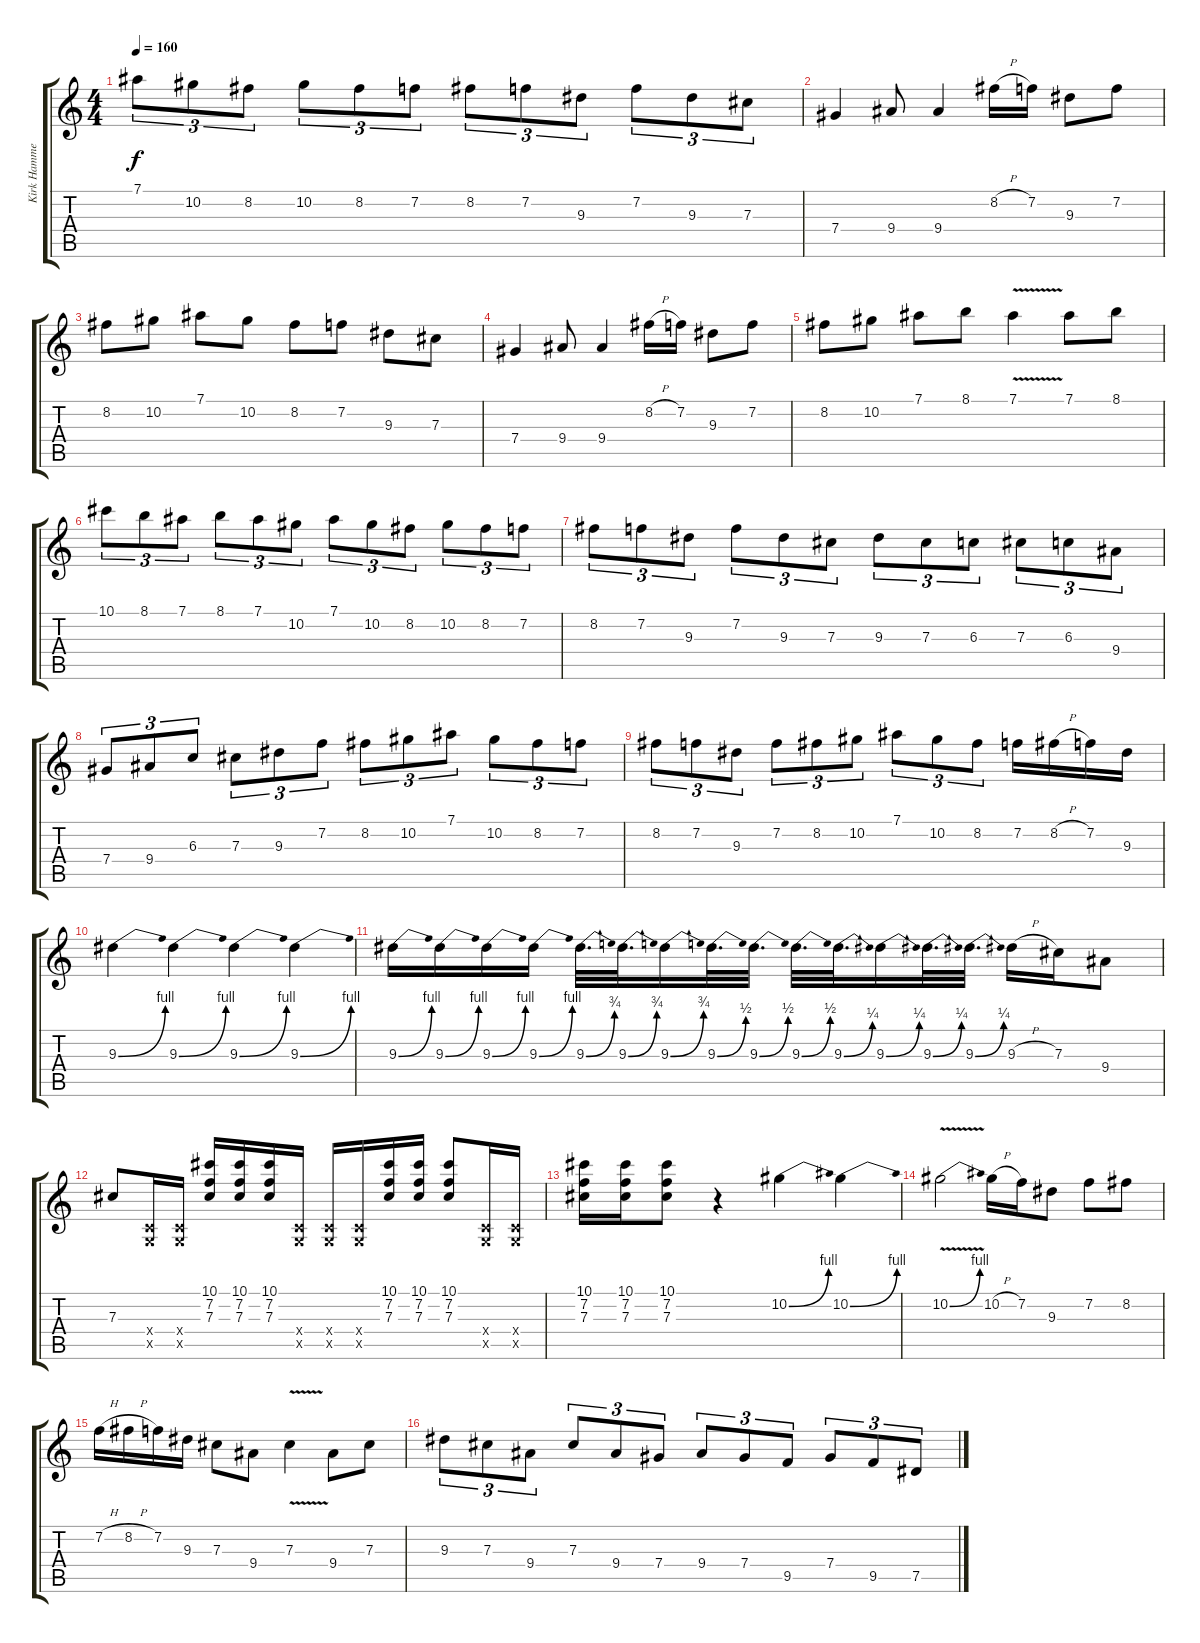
\track ("Kirk Hammett" "Kirk Hamme") {instrument overdrivenguitar}
\staff {score tabs}
\tuning (Eb4 Bb3 Gb3 Db3 Ab2 Eb2) {hide}
\ts (4 4)
\tempo 160
\clef g2
\ks c
7.1.8{tu (3 2) dy f} 10.2.8{tu (3 2)} 8.2.8{tu (3 2)} 10.2.8{tu (3 2)} 8.2.8{tu (3 2)} 7.2.8{tu (3 2)} 8.2.8{tu (3 2)} 7.2.8{tu (3 2)} 9.3.8{tu (3 2)} 7.2.8{tu (3 2)} 9.3.8{tu (3 2)} 7.3.8{tu (3 2)} |
7.4.4 9.4.8 9.4.4 8.2{h}.16 7.2.16 9.3.8 7.2.8 |
8.2.8 10.2.8 7.1.8 10.2.8 8.2.8 7.2.8 9.3.8 7.3.8 |
7.4.4 9.4.8 9.4.4 8.2{h}.16 7.2.16 9.3.8 7.2.8 |
8.2.8 10.2.8 7.1.8 8.1.8 7.1{v}.4 7.1.8 8.1.8 |
10.1.8{tu (3 2)} 8.1.8{tu (3 2)} 7.1.8{tu (3 2)} 8.1.8{tu (3 2)} 7.1.8{tu (3 2)} 10.2.8{tu (3 2)} 7.1.8{tu (3 2)} 10.2.8{tu (3 2)} 8.2.8{tu (3 2)} 10.2.8{tu (3 2)} 8.2.8{tu (3 2)} 7.2.8{tu (3 2)} |
8.2.8{tu (3 2)} 7.2.8{tu (3 2)} 9.3.8{tu (3 2)} 7.2.8{tu (3 2)} 9.3.8{tu (3 2)} 7.3.8{tu (3 2)} 9.3.8{tu (3 2)} 7.3.8{tu (3 2)} 6.3.8{tu (3 2)} 7.3.8{tu (3 2)} 6.3.8{tu (3 2)} 9.4.8{tu (3 2)} |
7.4.8{tu (3 2)} 9.4.8{tu (3 2)} 6.3.8{tu (3 2)} 7.3.8{tu (3 2)} 9.3.8{tu (3 2)} 7.2.8{tu (3 2)} 8.2.8{tu (3 2)} 10.2.8{tu (3 2)} 7.1.8{tu (3 2)} 10.2.8{tu (3 2)} 8.2.8{tu (3 2)} 7.2.8{tu (3 2)} |
8.2.8{tu (3 2)} 7.2.8{tu (3 2)} 9.3.8{tu (3 2)} 7.2.8{tu (3 2)} 8.2.8{tu (3 2)} 10.2.8{tu (3 2)} 7.1.8{tu (3 2)} 10.2.8{tu (3 2)} 8.2.8{tu (3 2)} 7.2.16 8.2{h}.16 7.2.16 9.3.16 |
9.3{be (bend 0 0 60 4)}.4 9.3{be (bend 0 0 60 4)}.4 9.3{be (bend 0 0 60 4)}.4 9.3{be (bend 0 0 60 4)}.4 |
9.3{be (bend 0 0 60 4)}.16 9.3{be (bend 0 0 60 4)}.16 9.3{be (bend 0 0 60 4)}.16 9.3{be (bend 0 0 60 4)}.16 9.3{be (bend 0 0 60 3)}.32{d} 9.3{be (bend 0 0 60 3)}.32{d} 9.3{be (bend 0 0 60 3)}.16 9.3{be (bend 0 0 60 2)}.32{d} 9.3{be (bend 0 0 60 2)}.32{d} 9.3{be (bend 0 0 60 2)}.32{d} 9.3{be (bend 0 0 60 1)}.32{d} 9.3{be (bend 0 0 60 1)}.16 9.3{be (bend 0 0 60 1)}.32{d} 9.3{be (bend 0 0 60 1)}.32{d} 9.3{h}.16 7.3.16 9.4.8 |
7.3.8 (-1.4{x} -1.5{x}).16 (-1.4{x} -1.5{x}).16 (10.1 7.2 7.3).16 (10.1 7.2 7.3).16 (10.1 7.2 7.3).16 (-1.4{x} -1.5{x}).16 (-1.4{x} -1.5{x}).16 (-1.4{x} -1.5{x}).16 (10.1 7.2 7.3).16 (10.1 7.2 7.3).16 (10.1 7.2 7.3).8 (-1.4{x} -1.5{x}).16 (-1.4{x} -1.5{x}).16 |
(10.1 7.2 7.3).16 (10.1 7.2 7.3).16 (10.1 7.2 7.3).8 r.4 10.2{be (bend 0 0 60 4)}.4 10.2{be (bend 0 0 60 4)}.4 |
10.2{be (bend 0 0 60 4) v}.2 10.2{h}.16 7.2.16 9.3.8 7.2.8 8.2.8 |
7.2{h}.16 8.2{h}.16 7.2.16 9.3.16 7.3.8 9.4.8 7.3{v}.4 9.4.8 7.3.8 |
9.3.8{tu (3 2)} 7.3.8{tu (3 2)} 9.4.8{tu (3 2)} 7.3.8{tu (3 2)} 9.4.8{tu (3 2)} 7.4.8{tu (3 2)} 9.4.8{tu (3 2)} 7.4.8{tu (3 2)} 9.5.8{tu (3 2)} 7.4.8{tu (3 2)} 9.5.8{tu (3 2)} 7.5.8{tu (3 2)}
